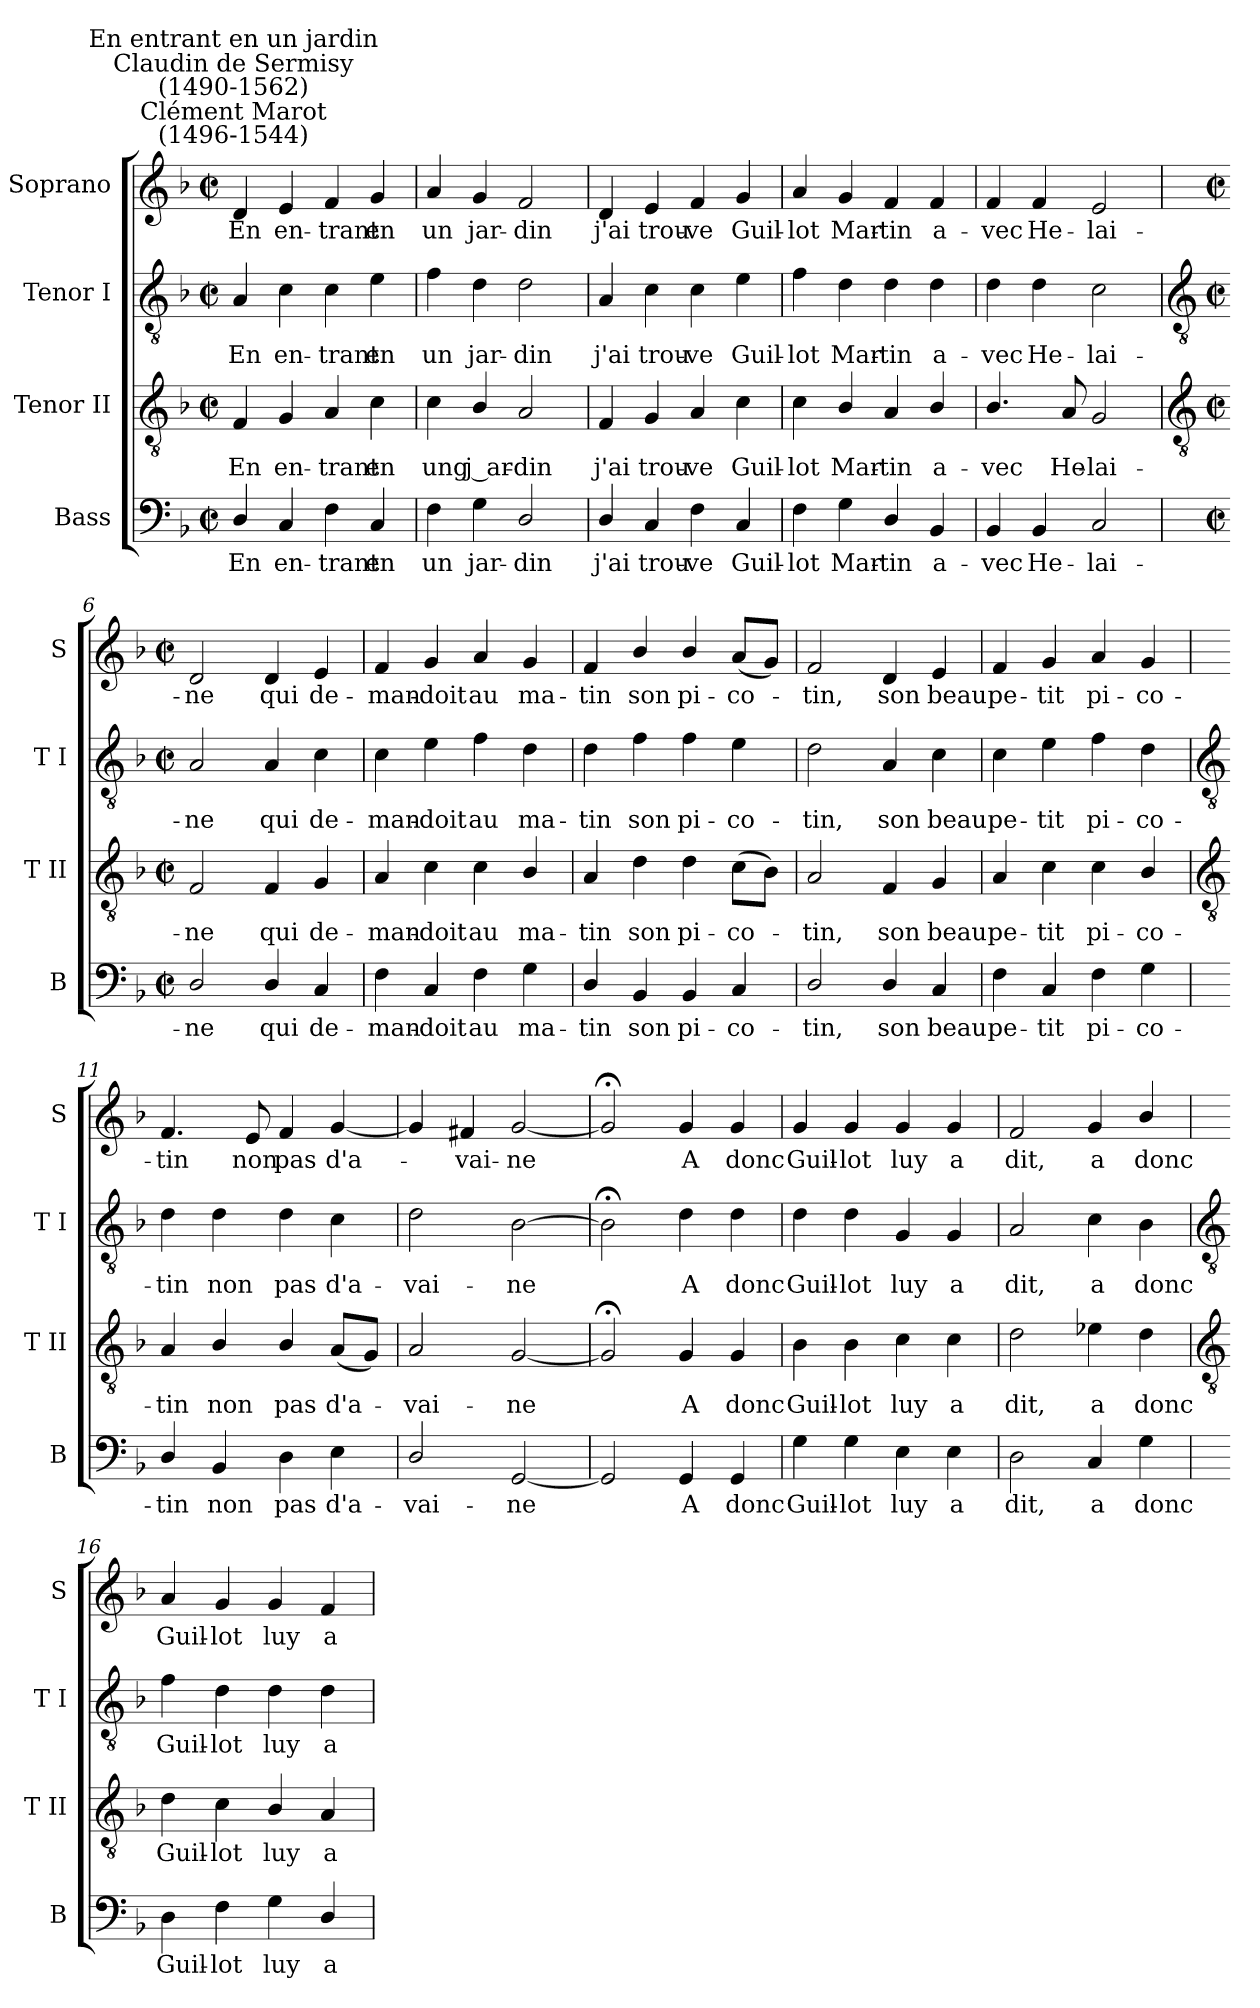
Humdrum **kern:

**kern	**text	**kern	**text	**kern	**text	**kern	**text
*part4	*part4	*part3	*part3	*part2	*part2	*part1	*part1
*staff4	*staff4	*staff3	*staff3	*staff2	*staff2	*staff1	*staff1
*I"Bass	*	*I"Tenor II	*	*I"Tenor I	*	*I"Soprano	*
*I'B	*	*I'T II	*	*I'T I	*	*I'S	*
*clefF4	*	*clefGv2	*	*clefGv2	*	*clefG2	*
*k[b-]	*	*k[b-]	*	*k[b-]	*	*k[b-]	*
*F:	*	*F:	*	*F:	*	*F:	*
*M2/2	*	*M2/2	*	*M2/2	*	*M2/2	*
*met(c|)	*	*met(c|)	*	*met(c|)	*	*met(c|)	*
=1	=1	=1	=1	=1	=1	=1	=1
!	!	!	!	!	!	!LO:TX:a:cj:t=Clément Marot\n(1496-1544)	!
!	!	!	!	!	!	!LO:TX:a:cj:t=Claudin de Sermisy\n(1490-1562)	!
!	!	!	!	!	!	!LO:TX:a:cj:t=En entrant en un jardin	!
!	!LO:LY:b	!	!LO:LY:b	!	!LO:LY:b	!	!LO:LY:b
4D/	En	4F	En	4A	En	4d	En
!	!LO:LY:b	!	!LO:LY:b	!	!LO:LY:b	!	!LO:LY:b
4C	en-	4G	en-	4c	en-	4e	en-
!	!LO:LY:b	!	!LO:LY:b	!	!LO:LY:b	!	!LO:LY:b
4F	-trant	4A	-trant	4c	-trant	4f	-trant
!	!LO:LY:b	!	!LO:LY:b	!	!LO:LY:b	!	!LO:LY:b
4C	en	4c	en	4e	en	4g	en
=2	=2	=2	=2	=2	=2	=2	=2
!	!LO:LY:b	!	!LO:LY:b	!	!LO:LY:b	!	!LO:LY:b
4F	un	4c	ung	4f	un	4a	un
!	!LO:LY:b	!	!LO:LY:b	!	!LO:LY:b	!	!LO:LY:b
4G	jar-	4B-/	j ar-	4d	jar-	4g	jar-
!	!LO:LY:b	!	!LO:LY:b	!	!LO:LY:b	!	!LO:LY:b
2D/	-din	2A	-din	2d	-din	2f	-din
=3	=3	=3	=3	=3	=3	=3	=3
!	!LO:LY:b	!	!LO:LY:b	!	!LO:LY:b	!	!LO:LY:b
4D/	j'ai	4F	j'ai	4A	j'ai	4d	j'ai
!	!LO:LY:b	!	!LO:LY:b	!	!LO:LY:b	!	!LO:LY:b
4C	trou-	4G	trou-	4c	trou-	4e	trou-
!	!LO:LY:b	!	!LO:LY:b	!	!LO:LY:b	!	!LO:LY:b
4F	-ve	4A	-ve	4c	-ve	4f	-ve
!	!LO:LY:b	!	!LO:LY:b	!	!LO:LY:b	!	!LO:LY:b
4C	Guil-	4c	Guil-	4e	Guil-	4g	Guil-
=4	=4	=4	=4	=4	=4	=4	=4
!	!LO:LY:b	!	!LO:LY:b	!	!LO:LY:b	!	!LO:LY:b
4F	-lot	4c	-lot	4f	-lot	4a	-lot
!	!LO:LY:b	!	!LO:LY:b	!	!LO:LY:b	!	!LO:LY:b
4G	Mar-	4B-/	Mar-	4d	Mar-	4g	Mar-
!	!LO:LY:b	!	!LO:LY:b	!	!LO:LY:b	!	!LO:LY:b
4D/	-tin	4A	-tin	4d	-tin	4f	-tin
!	!LO:LY:b	!	!LO:LY:b	!	!LO:LY:b	!	!LO:LY:b
4BB-	a-	4B-/	a-	4d	a-	4f	a-
=5	=5	=5	=5	=5	=5	=5	=5
!	!LO:LY:b	!	!LO:LY:b	!	!LO:LY:b	!	!LO:LY:b
4BB-	-vec	4.B-/	-vec	4d	-vec	4f	-vec
!	!LO:LY:b	!	!	!	!LO:LY:b	!	!LO:LY:b
4BB-	He-	.	.	4d	He-	4f	He-
!	!	!	!LO:LY:b	!	!	!	!
.	.	8A	He-	.	.	.	.
!	!LO:LY:b	!	!LO:LY:b	!	!LO:LY:b	!	!LO:LY:b
2C	-lai-	2G	-lai-	2c	-lai-	2e	-lai-
!!LO:LB:g=z
=6	=6	=6	=6	=6	=6	=6	=6
*	*	*clefGv2	*	*clefGv2	*	*	*
*M2/2	*	*M2/2	*	*M2/2	*	*M2/2	*
*met(c|)	*	*met(c|)	*	*met(c|)	*	*met(c|)	*
!	!LO:LY:b	!	!LO:LY:b	!	!LO:LY:b	!	!LO:LY:b
2D/	-ne	2F	-ne	2A	-ne	2d	-ne
!	!LO:LY:b	!	!LO:LY:b	!	!LO:LY:b	!	!LO:LY:b
4D/	qui	4F	qui	4A	qui	4d	qui
!	!LO:LY:b	!	!LO:LY:b	!	!LO:LY:b	!	!LO:LY:b
4C	de-	4G	de-	4c	de-	4e	de-
=7	=7	=7	=7	=7	=7	=7	=7
!	!LO:LY:b	!	!LO:LY:b	!	!LO:LY:b	!	!LO:LY:b
4F	-man-	4A	-man-	4c	-man-	4f	-man-
!	!LO:LY:b	!	!LO:LY:b	!	!LO:LY:b	!	!LO:LY:b
4C	-doit	4c	-doit	4e	-doit	4g	-doit
!	!LO:LY:b	!	!LO:LY:b	!	!LO:LY:b	!	!LO:LY:b
4F	au	4c	au	4f	au	4a	au
!	!LO:LY:b	!	!LO:LY:b	!	!LO:LY:b	!	!LO:LY:b
4G	ma-	4B-/	ma-	4d	ma-	4g	ma-
=8	=8	=8	=8	=8	=8	=8	=8
!	!LO:LY:b	!	!LO:LY:b	!	!LO:LY:b	!	!LO:LY:b
4D/	-tin	4A	-tin	4d	-tin	4f	-tin
!	!LO:LY:b	!	!LO:LY:b	!	!LO:LY:b	!	!LO:LY:b
4BB-	son	4d	son	4f	son	4b-/	son
!	!LO:LY:b	!	!LO:LY:b	!	!LO:LY:b	!	!LO:LY:b
4BB-	pi-	4d	pi-	4f	pi-	4b-/	pi-
!	!LO:LY:b	!	!LO:LY:b	!	!LO:LY:b	!	!LO:LY:b
4C	-co-	(>8cL	-co-	4e	-co-	(<8aL	-co-
.	.	8B-J)	.	.	.	8gJ)	.
=9	=9	=9	=9	=9	=9	=9	=9
!	!LO:LY:b	!	!LO:LY:b	!	!LO:LY:b	!	!LO:LY:b
2D/	-tin,	2A	tin,	2d	-tin,	2f	tin,
!	!LO:LY:b	!	!LO:LY:b	!	!LO:LY:b	!	!LO:LY:b
4D/	son	4F	son	4A	son	4d	son
!	!LO:LY:b	!	!LO:LY:b	!	!LO:LY:b	!	!LO:LY:b
4C	beau	4G	beau	4c	beau	4e	beau
=10	=10	=10	=10	=10	=10	=10	=10
!	!LO:LY:b	!	!LO:LY:b	!	!LO:LY:b	!	!LO:LY:b
4F	pe-	4A	pe-	4c	pe-	4f	pe-
!	!LO:LY:b	!	!LO:LY:b	!	!LO:LY:b	!	!LO:LY:b
4C	-tit	4c	-tit	4e	-tit	4g	-tit
!	!LO:LY:b	!	!LO:LY:b	!	!LO:LY:b	!	!LO:LY:b
4F	pi-	4c	pi-	4f	pi-	4a	pi-
!	!LO:LY:b	!	!LO:LY:b	!	!LO:LY:b	!	!LO:LY:b
4G	-co-	4B-/	-co-	4d	-co-	4g	-co-
!!LO:LB:g=z
=11	=11	=11	=11	=11	=11	=11	=11
*	*	*clefGv2	*	*clefGv2	*	*	*
!	!LO:LY:b	!	!LO:LY:b	!	!LO:LY:b	!	!LO:LY:b
4D/	-tin	4A	-tin	4d	-tin	4.f	-tin
!	!LO:LY:b	!	!LO:LY:b	!	!LO:LY:b	!	!
4BB-	non	4B-/	non	4d	non	.	.
!	!	!	!	!	!	!	!LO:LY:b
.	.	.	.	.	.	8e	non
!	!LO:LY:b	!	!LO:LY:b	!	!LO:LY:b	!	!LO:LY:b
4D	pas	4B-/	pas	4d	pas	4f	pas
!	!LO:LY:b	!	!LO:LY:b	!	!LO:LY:b	!	!LO:LY:b
4E	d'a-	(<8AL	d'a-	4c	d'a-	[4g	d'a-
.	.	8GJ)	.	.	.	.	.
=12	=12	=12	=12	=12	=12	=12	=12
!	!LO:LY:b	!	!LO:LY:b	!	!LO:LY:b	!	!
2D/	-vai-	2A	vai-	2d	-vai-	4g]	.
!	!	!	!	!	!	!	!LO:LY:b
.	.	.	.	.	.	4f#X	vai-
!	!LO:LY:b	!	!LO:LY:b	!	!LO:LY:b	!	!LO:LY:b
[2GG	-ne	[2G	-ne	[2B-	-ne	[2g	-ne
=13	=13	=13	=13	=13	=13	=13	=13
2GG]	.	2G;<]	.	2B-;<]	.	2g;<]	.
!	!LO:LY:b	!	!LO:LY:b	!	!LO:LY:b	!	!LO:LY:b
4GG	A	4G	A	4d	A	4g	A
!	!LO:LY:b	!	!LO:LY:b	!	!LO:LY:b	!	!LO:LY:b
4GG	donc	4G	donc	4d	donc	4g	donc
=14	=14	=14	=14	=14	=14	=14	=14
!	!LO:LY:b	!	!LO:LY:b	!	!LO:LY:b	!	!LO:LY:b
4G	Guil-	4B-	Guil-	4d	Guil-	4g	Guil-
!	!LO:LY:b	!	!LO:LY:b	!	!LO:LY:b	!	!LO:LY:b
4G	-lot	4B-	-lot	4d	-lot	4g	-lot
!	!LO:LY:b	!	!LO:LY:b	!	!LO:LY:b	!	!LO:LY:b
4E	luy	4c	luy	4G	luy	4g	luy
!	!LO:LY:b	!	!LO:LY:b	!	!LO:LY:b	!	!LO:LY:b
4E	a	4c	a	4G	a	4g	a
=15	=15	=15	=15	=15	=15	=15	=15
!	!LO:LY:b	!	!LO:LY:b	!	!LO:LY:b	!	!LO:LY:b
2D	dit,	2d	dit,	2A	dit,	2f	dit,
!	!LO:LY:b	!	!LO:LY:b	!	!LO:LY:b	!	!LO:LY:b
4C	a	4e-X	a	4c	a	4g	a
!	!LO:LY:b	!	!LO:LY:b	!	!LO:LY:b	!	!LO:LY:b
4G	donc	4d	donc	4B-	donc	4b-/	donc
!!LO:LB:g=z
=16	=16	=16	=16	=16	=16	=16	=16
*	*	*clefGv2	*	*clefGv2	*	*	*
!	!LO:LY:b	!	!LO:LY:b	!	!LO:LY:b	!	!LO:LY:b
4D	Guil-	4d	Guil-	4f	Guil-	4a	Guil-
!	!LO:LY:b	!	!LO:LY:b	!	!LO:LY:b	!	!LO:LY:b
4F	-lot	4c	-lot	4d	-lot	4g	-lot
!	!LO:LY:b	!	!LO:LY:b	!	!LO:LY:b	!	!LO:LY:b
4G	luy	4B-/	luy	4d	luy	4g	luy
!	!LO:LY:b	!	!LO:LY:b	!	!LO:LY:b	!	!LO:LY:b
4D/	a	4A	a	4d	a	4f	a
=	=	=	=	=	=	=	=
*-	*-	*-	*-	*-	*-	*-	*-
